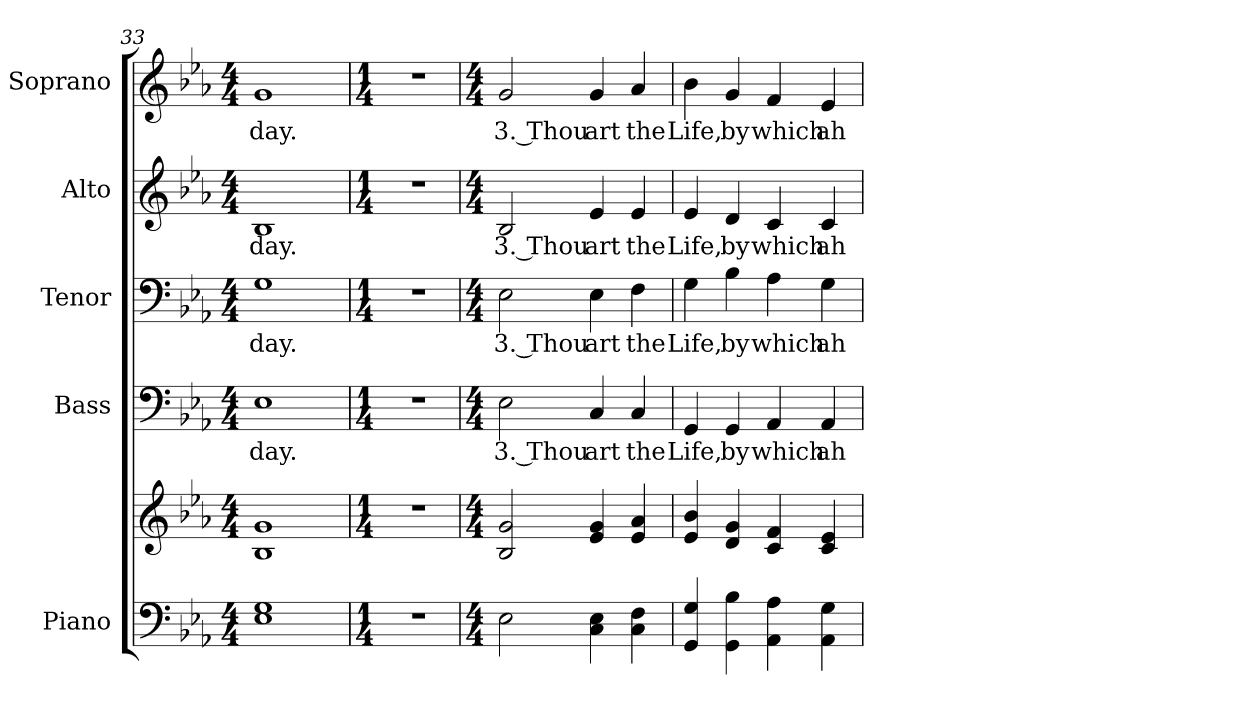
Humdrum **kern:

**kern	**kern	**kern	**text	**kern	**text	**kern	**text	**kern	**text
*part5	*part5	*part4	*part4	*part3	*part3	*part2	*part2	*part1	*part1
*staff6	*staff5	*staff4	*staff4	*staff3	*staff3	*staff2	*staff2	*staff1	*staff1
*I"Piano	*	*I"Bass	*	*I"Tenor	*	*I"Alto	*	*I"Soprano	*
*I'Pno.	*	*I'B.	*	*I'T.	*	*I'A.	*	*I'S.	*
*clefF4	*clefG2	*clefF4	*	*clefF4	*	*clefG2	*	*clefG2	*
*k[b-e-a-]	*k[b-e-a-]	*k[b-e-a-]	*	*k[b-e-a-]	*	*k[b-e-a-]	*	*k[b-e-a-]	*
*E-:	*E-:	*E-:	*	*E-:	*	*E-:	*	*E-:	*
*M4/4	*M4/4	*M4/4	*	*M4/4	*	*M4/4	*	*M4/4	*
=33	=33	=33	=33	=33	=33	=33	=33	=33	=33
!	!	!	!LO:LY:b:color=#000000	!	!	!	!	!	!
!	!	!	!	!	!LO:LY:b:color=#000000	!	!	!	!
!	!	!	!	!	!	!	!LO:LY:b:color=#000000	!	!
!	!	!	!	!	!	!	!	!	!LO:LY:b:color=#000000
1E-i 1Gi	1B-i 1gi	1E-i	day.	1Gi	day.	1B-i	day.	1gi	day.
=34	=34	=34	=34	=34	=34	=34	=34	=34	=34
*M1/4	*M1/4	*M1/4	*	*M1/4	*	*M1/4	*	*M1/4	*
!LO:N:vis=1	!LO:N:vis=1	!LO:N:vis=1	!	!LO:N:vis=1	!	!LO:N:vis=1	!	!LO:N:vis=1	!
4r	4r	4r	.	4r	.	4r	.	4r	.
!!LO:PB:g=z
=35	=35	=35	=35	=35	=35	=35	=35	=35	=35
*M4/4	*M4/4	*M4/4	*	*M4/4	*	*M4/4	*	*M4/4	*
!	!	!	!LO:LY:b:color=#000000	!	!	!	!	!	!
!	!	!	!	!	!LO:LY:b:color=#000000	!	!	!	!
!	!	!	!	!	!	!	!LO:LY:b:color=#000000	!	!
!	!	!	!	!	!	!	!	!	!LO:LY:b:color=#000000
2E-i\	2B-i/ 2gi	2E-i\	3. Thou	2E-i\	3. Thou	2B-i/	3. Thou	2gi/	3. Thou
!	!	!	!LO:LY:b:color=#000000	!	!	!	!	!	!
!	!	!	!	!	!LO:LY:b:color=#000000	!	!	!	!
!	!	!	!	!	!	!	!LO:LY:b:color=#000000	!	!
!	!	!	!	!	!	!	!	!	!LO:LY:b:color=#000000
4Ci\ 4E-i	4e-i/ 4gi	4Ci/	art	4E-i\	art	4e-i/	art	4gi/	art
!	!	!	!LO:LY:b:color=#000000	!	!	!	!	!	!
!	!	!	!	!	!LO:LY:b:color=#000000	!	!	!	!
!	!	!	!	!	!	!	!LO:LY:b:color=#000000	!	!
!	!	!	!	!	!	!	!	!	!LO:LY:b:color=#000000
4Ci\ 4Fi	4e-i/ 4a-i	4Ci/	the	4Fi\	the	4e-i/	the	4a-i/	the
=36	=36	=36	=36	=36	=36	=36	=36	=36	=36
!	!	!	!LO:LY:b:color=#000000	!	!	!	!	!	!
!	!	!	!	!	!LO:LY:b:color=#000000	!	!	!	!
!	!	!	!	!	!	!	!LO:LY:b:color=#000000	!	!
!	!	!	!	!	!	!	!	!	!LO:LY:b:color=#000000
4GGi/ 4Gi	4e-i/ 4b-i	4GGi/	Life,	4Gi\	Life,	4e-i/	Life,	4b-i\	Life,
!	!	!	!LO:LY:b:color=#000000	!	!	!	!	!	!
!	!	!	!	!	!LO:LY:b:color=#000000	!	!	!	!
!	!	!	!	!	!	!	!LO:LY:b:color=#000000	!	!
!	!	!	!	!	!	!	!	!	!LO:LY:b:color=#000000
4GGi\ 4B-i	4di/ 4gi	4GGi/	by	4B-i\	by	4di/	by	4gi/	by
!	!	!	!LO:LY:b:color=#000000	!	!	!	!	!	!
!	!	!	!	!	!LO:LY:b:color=#000000	!	!	!	!
!	!	!	!	!	!	!	!LO:LY:b:color=#000000	!	!
!	!	!	!	!	!	!	!	!	!LO:LY:b:color=#000000
4AA-i\ 4A-i	4ci/ 4fi	4AA-i/	which	4A-i\	which	4ci/	which	4fi/	which
!	!	!	!LO:LY:b:color=#000000	!	!	!	!	!	!
!	!	!	!	!	!LO:LY:b:color=#000000	!	!	!	!
!	!	!	!	!	!	!	!LO:LY:b:color=#000000	!	!
!	!	!	!	!	!	!	!	!	!LO:LY:b:color=#000000
4AA-i\ 4Gi	4ci/ 4e-i	4AA-i/	ah-	4Gi\	ah-	4ci/	ah-	4e-i/	ah-
=	=	=	=	=	=	=	=	=	=
*-	*-	*-	*-	*-	*-	*-	*-	*-	*-
